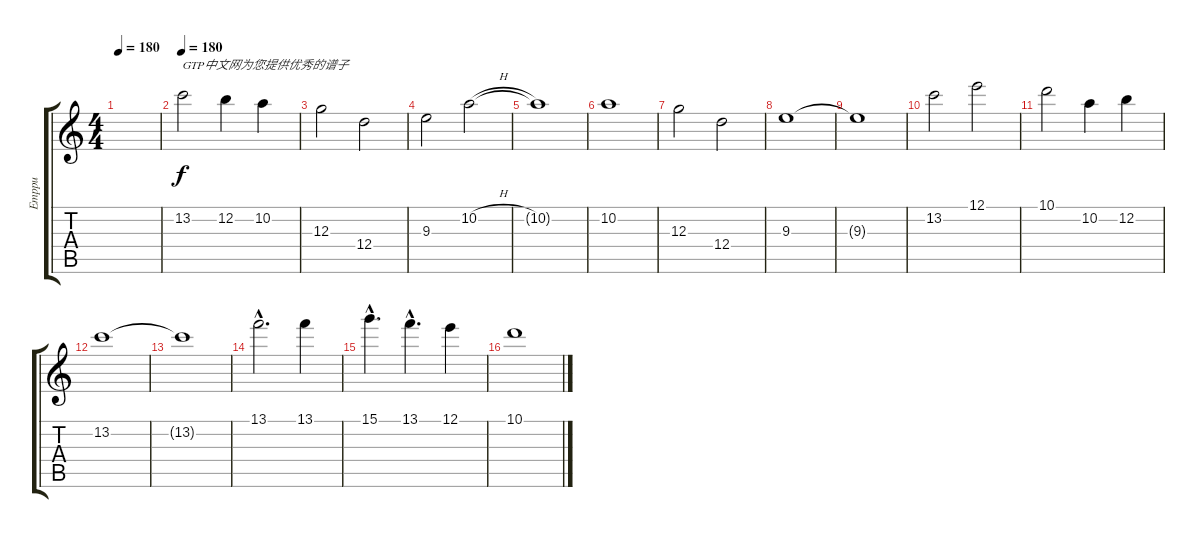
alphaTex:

\track ("Emppu" "Emppu") {instrument distortionguitar}
\staff {score tabs}
\tuning (E4 B3 G3 D3 A2 E2) {hide}
\ts (4 4)
\tempo 180
\clef g2
\ks c
|
\tempo 180
13.2.2{txt "GTP中文网为您提供优秀的谱子"} 12.2.4 10.2.4 |
12.3.2 12.4.2 |
9.3.2 10.2{h}.2 |
10.2{t}.1 |
10.2.1 |
12.3.2 12.4.2 |
9.3.1 |
9.3{t}.1 |
13.2.2 12.1.2 |
10.1.2 10.2.4 12.2.4 |
13.2.1 |
13.2{t}.1 |
13.1{hac}.2{d} 13.1.4 |
15.1{hac}.4{d} 13.1{hac}.4{d} 12.1.4 |
10.1.1{volume 0}
